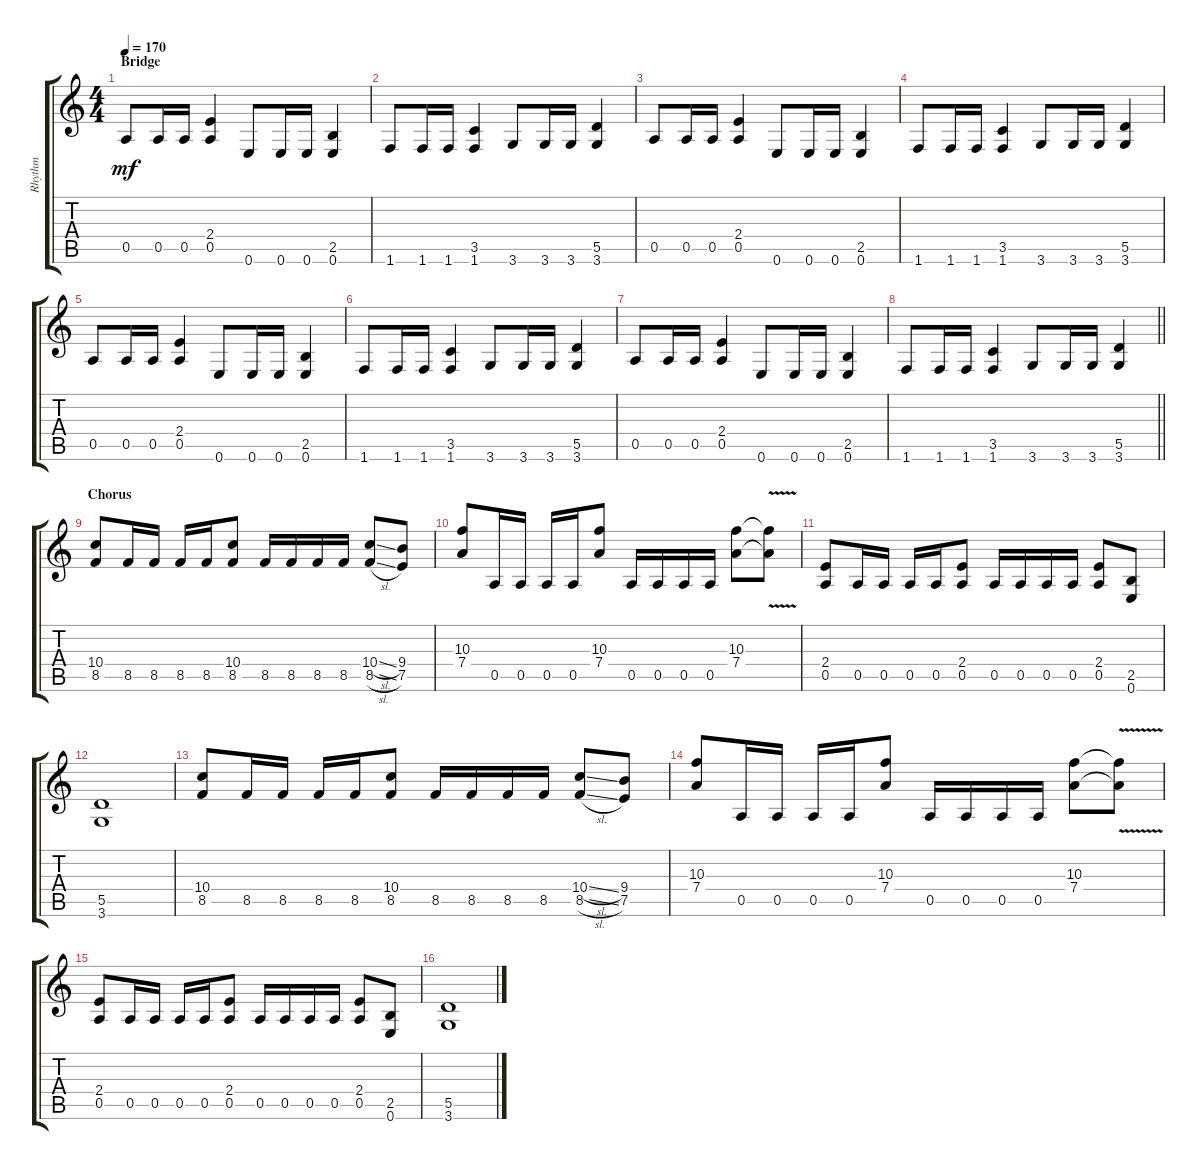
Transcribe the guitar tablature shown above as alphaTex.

\track ("Rhythm" "Rhythm") {instrument distortionguitar}
\staff {score tabs}
\tuning (E4 B3 G3 D3 A2 E2) {hide}
\ts (4 4)
\section ("" "Bridge")
\tempo 170
\clef g2
\ks c
0.5.8{dy mf} 0.5.16 0.5.16 (2.4 0.5).4 0.6.8 0.6.16 0.6.16 (2.5 0.6).4 |
1.6.8 1.6.16 1.6.16 (3.5 1.6).4 3.6.8 3.6.16 3.6.16 (5.5 3.6).4 |
0.5.8 0.5.16 0.5.16 (2.4 0.5).4 0.6.8 0.6.16 0.6.16 (2.5 0.6).4 |
1.6.8 1.6.16 1.6.16 (3.5 1.6).4 3.6.8 3.6.16 3.6.16 (5.5 3.6).4 |
0.5.8 0.5.16 0.5.16 (2.4 0.5).4 0.6.8 0.6.16 0.6.16 (2.5 0.6).4 |
1.6.8 1.6.16 1.6.16 (3.5 1.6).4 3.6.8 3.6.16 3.6.16 (5.5 3.6).4 |
0.5.8 0.5.16 0.5.16 (2.4 0.5).4 0.6.8 0.6.16 0.6.16 (2.5 0.6).4 |
\barLineRight lightlight
1.6.8 1.6.16 1.6.16 (3.5 1.6).4 3.6.8 3.6.16 3.6.16 (5.5 3.6).4 |
\section ("" "Chorus")
(10.4 8.5).8 8.5.16 8.5.16 8.5.16 8.5.16 (10.4 8.5).8 8.5.16 8.5.16 8.5.16 8.5.16 (10.4{sl} 8.5{sl}).8 (9.4 7.5).8 |
(10.3 7.4).8 0.5.16 0.5.16 0.5.16 0.5.16 (10.3 7.4).8 0.5.16 0.5.16 0.5.16 0.5.16 (10.3 7.4).8 (10.3{v t} 7.4{v t}).8 |
(2.4 0.5).8 0.5.16 0.5.16 0.5.16 0.5.16 (2.4 0.5).8 0.5.16 0.5.16 0.5.16 0.5.16 (2.4 0.5).8 (2.5 0.6).8 |
(5.5 3.6).1 |
(10.4 8.5).8 8.5.16 8.5.16 8.5.16 8.5.16 (10.4 8.5).8 8.5.16 8.5.16 8.5.16 8.5.16 (10.4{sl} 8.5{sl}).8 (9.4 7.5).8 |
(10.3 7.4).8 0.5.16 0.5.16 0.5.16 0.5.16 (10.3 7.4).8 0.5.16 0.5.16 0.5.16 0.5.16 (10.3 7.4).8 (10.3{v t} 7.4{v t}).8 |
(2.4 0.5).8 0.5.16 0.5.16 0.5.16 0.5.16 (2.4 0.5).8 0.5.16 0.5.16 0.5.16 0.5.16 (2.4 0.5).8 (2.5 0.6).8 |
(5.5 3.6).1
